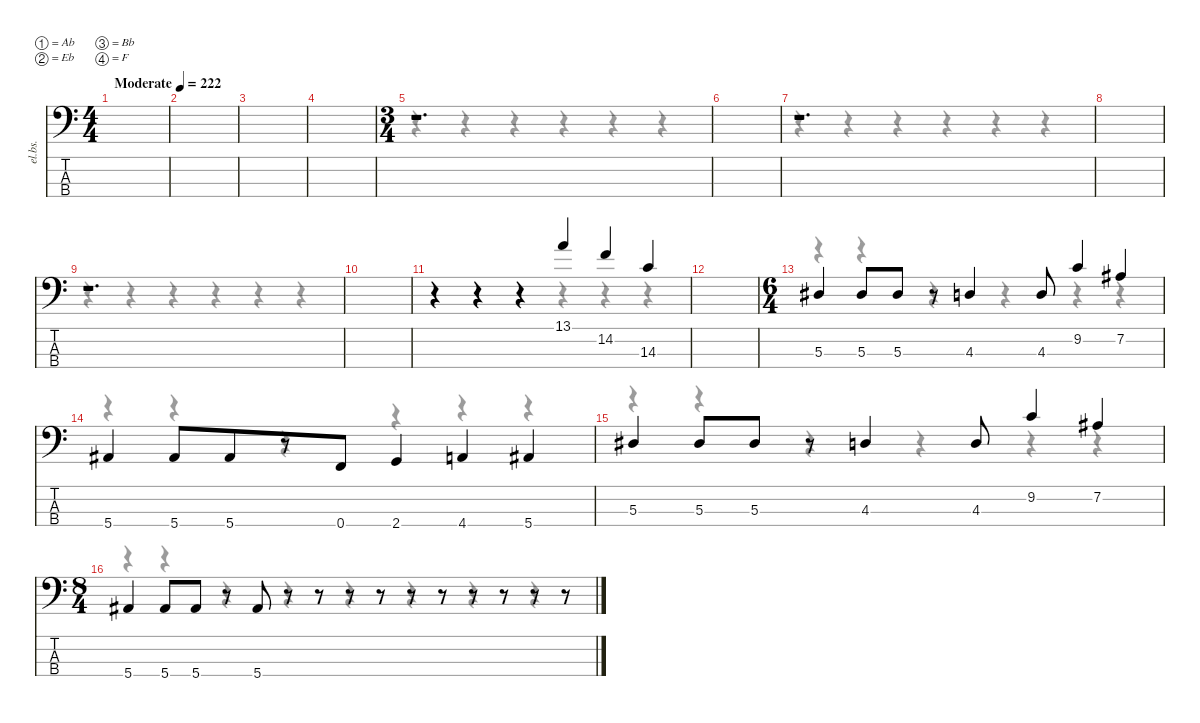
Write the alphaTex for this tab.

\defaultSystemsLayout 4
\hideDynamics
\bracketExtendMode nobrackets
\otherSystemsTrackNameOrientation horizontal
\track ("Track 2" "el.bs.") {instrument electricbassfinger}
\staff {score tabs}
\tuning (Ab2 Eb2 Bb1 F1)
\voice
\ts (4 4)
\beaming (8 2 2 2 2)
\tempo (222 "Moderate")
\clef f4
\ks c
|
|
|
|
\ts (3 4)
\beaming (8 2 2 2)
r.1{d beam Up} |
|
r.1{d beam Up} |
|
r.1{d beam Up} |
|
r.4{beam Up} r.4{beam Up} r.4{beam Up} 13.1.4{beam Up} 14.2.4{beam Up} 14.3.4{beam Up} |
|
\ts (6 4)
\beaming (8 6 6)
5.3{acc #}.4{beam Up} 5.3{acc #}.8{beam Up} 5.3{acc #}.8{beam Up} r.8{beam Up} 4.3.4{beam Up} 4.3.8{beam Up} 9.2.4{beam Up} 7.2{acc #}.4{beam Up} |
5.4{acc #}.4{beam Up} 5.4{acc #}.8{beam Up} 5.4{acc #}.8{beam Up} r.8{beam Up} 0.4.8{beam Up} 2.4.4{beam Up} 4.4.4{beam Up} 5.4{acc #}.4{beam Up} |
5.3{acc #}.4{beam Up} 5.3{acc #}.8{beam Up} 5.3{acc #}.8{beam Up} r.8{beam Up} 4.3.4{beam Up} 4.3.8{beam Up} 9.2.4{beam Up} 7.2{acc #}.4{beam Up} |
\ts (8 4)
\beaming (8 4 4 4 4)
5.4{acc #}.4{beam Up} 5.4{acc #}.8{beam Up} 5.4{acc #}.8{beam Up} r.8{beam Up} 5.4{acc #}.8{beam Up} r.8{beam Up} r.8{beam Up} r.8{beam Up} r.8{beam Up} r.8{beam Up} r.8{beam Up} r.8{beam Up} r.8{beam Up} r.8{beam Up} r.8{beam Up}
\voice
\clef f4
\ottava regular
\simile none
\ks c
|
|
|
|
r.4{dy mf beam Down} r.4{beam Down} r.4{beam Down} r.4{beam Down} r.4{beam Down} r.4{beam Down} |
|
r.4{dy mf beam Down} r.4{beam Down} r.4{beam Down} r.4{beam Down} r.4{beam Down} r.4{beam Down} |
|
r.4{dy mf beam Down} r.4{beam Down} r.4{beam Down} r.4{beam Down} r.4{beam Down} r.4{beam Down} |
|
r.4{dy mf beam Down} r.4{beam Down} r.4{beam Down} r.4{beam Down} r.4{beam Down} r.4{beam Down} |
|
r.4{dy mf beam Down} r.4{beam Down} r.4{beam Down} r.4{beam Down} r.4{beam Down} r.4{beam Down} |
r.4{beam Down} r.4{beam Down} r.4{beam Down} r.4{beam Down} r.4{beam Down} r.4{beam Down} |
r.4{beam Down} r.4{beam Down} r.4{beam Down} r.4{beam Down} r.4{beam Down} r.4{beam Down} |
r.4{beam Down} r.4{beam Down} r.4{beam Down} r.4{beam Down} r.4{beam Down} r.4{beam Down} r.4{beam Down} r.4{beam Down}
